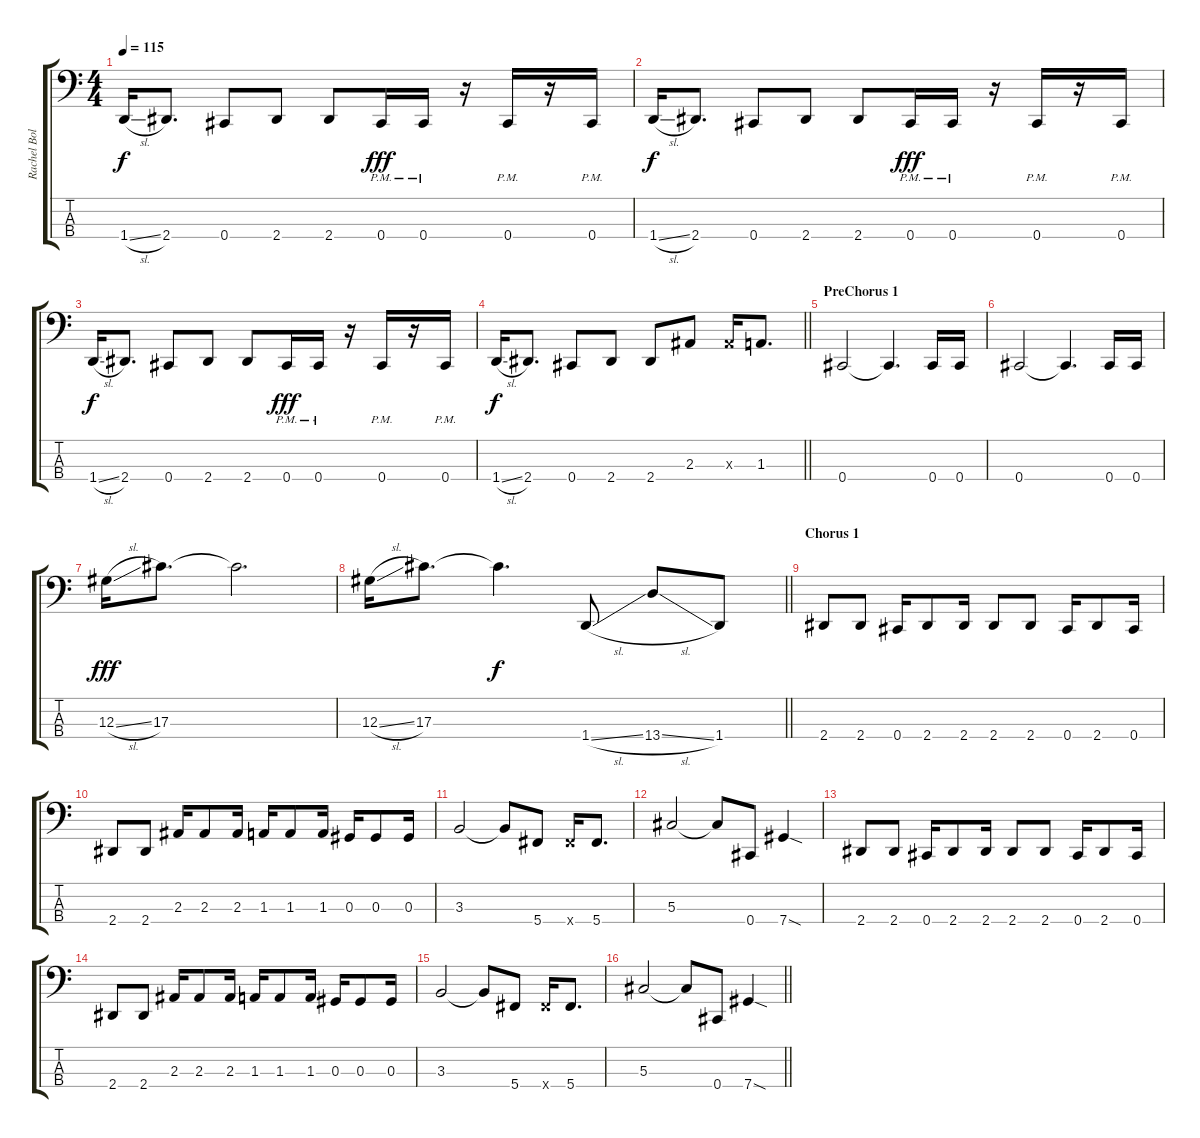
\track ("Rachel Bolan" "Rachel Bol") {instrument electricbasspick}
\staff {score tabs}
\tuning (Gb2 Db2 Ab1 Db1) {hide}
\ts (4 4)
\tempo 115
\clef f4
\ks c
1.4{sl}.16{dy f} 2.4.8{d} 0.4.8 2.4.8 2.4.8 0.4{pm}.16{dy fff} 0.4{pm}.16 r.16 0.4{pm}.16 r.16 0.4{pm}.16 |
1.4{sl}.16{dy f} 2.4.8{d} 0.4.8 2.4.8 2.4.8 0.4{pm}.16{dy fff} 0.4{pm}.16 r.16 0.4{pm}.16 r.16 0.4{pm}.16 |
1.4{sl}.16{dy f} 2.4.8{d} 0.4.8 2.4.8 2.4.8 0.4{pm}.16{dy fff} 0.4{pm}.16 r.16 0.4{pm}.16 r.16 0.4{pm}.16 |
\barLineRight lightlight
1.4{sl}.16{dy f} 2.4.8{d} 0.4.8 2.4.8 2.4.8 2.3.8 2.3{x}.16 1.3.8{d} |
\section ("" "PreChorus 1")
0.4.2 0.4{t}.4{d} 0.4.16 0.4.16 |
0.4.2 0.4{t}.4{d} 0.4.16 0.4.16 |
12.3{sl}.16{dy fff} 17.3.8{d} 17.3{t}.2{d} |
\barLineRight lightlight
12.3{sl}.16 17.3.8{d} 17.3{t}.4{d dy f} 1.4{sl}.8 13.4{sl}.8 1.4.8 |
\section ("" "Chorus 1")
2.4.8 2.4.8 0.4.16 2.4.8 2.4.16 2.4.8 2.4.8 0.4.16 2.4.8 0.4.16 |
2.4.8 2.4.8 2.3.16 2.3.8 2.3.16 1.3.16 1.3.8 1.3.16 0.3.16 0.3.8 0.3.16 |
3.3.2 3.3{t}.8 5.4.8 5.4{x}.16 5.4.8{d} |
5.3.2 5.3{t}.8 0.4.8 7.4{sod}.4 |
2.4.8 2.4.8 0.4.16 2.4.8 2.4.16 2.4.8 2.4.8 0.4.16 2.4.8 0.4.16 |
2.4.8 2.4.8 2.3.16 2.3.8 2.3.16 1.3.16 1.3.8 1.3.16 0.3.16 0.3.8 0.3.16 |
3.3.2 3.3{t}.8 5.4.8 5.4{x}.16 5.4.8{d} |
\barLineRight lightlight
5.3.2 5.3{t}.8 0.4.8 7.4{sod}.4
